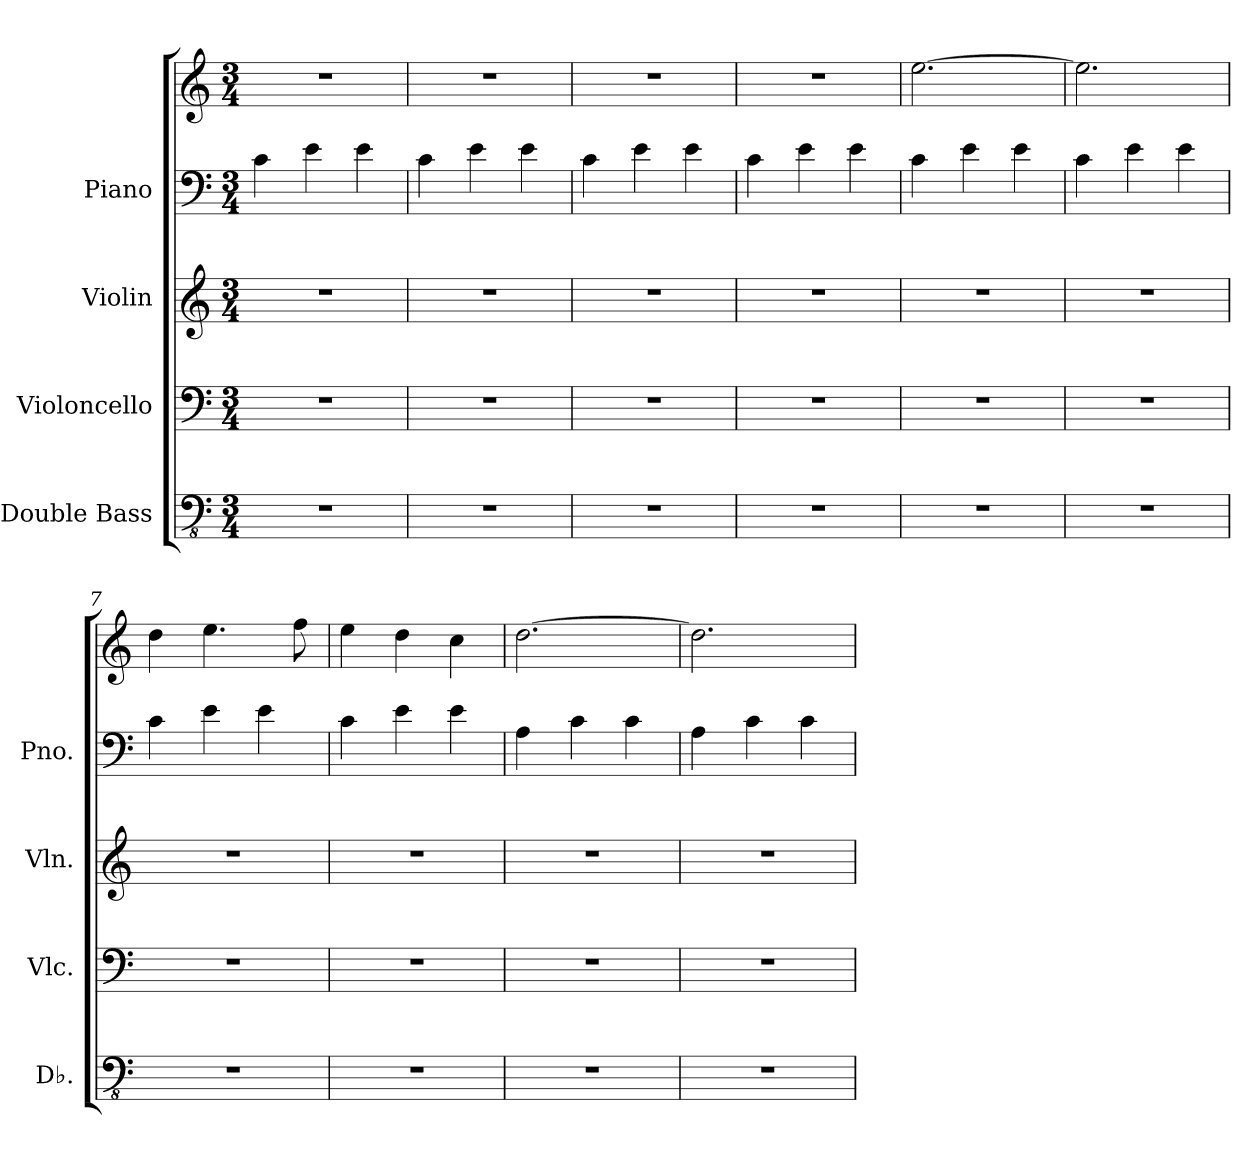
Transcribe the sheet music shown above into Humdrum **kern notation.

**kern	**kern	**kern	**kern	**kern
*part4	*part3	*part2	*part1	*part1
*staff5	*staff4	*staff3	*staff2	*staff1
*I"Double Bass	*I"Violoncello	*I"Violin	*I"Piano	*
*I'Db.	*I'Vlc.	*I'Vln.	*I'Pno.	*
*clefFv4	*clefF4	*clefG2	*clefF4	*clefG2
*ITrd7c12	*	*	*	*
*k[]	*k[]	*k[]	*k[]	*k[]
*M3/4	*M3/4	*M3/4	*M3/4	*M3/4
*MM160	*MM160	*MM160	*MM160	*MM160
=1	=1	=1	=1	=1
2.r	2.r	2.r	4c\	2.r
.	.	.	4e\	.
.	.	.	4e\	.
=2	=2	=2	=2	=2
2.r	2.r	2.r	4c\	2.r
.	.	.	4e\	.
.	.	.	4e\	.
=3	=3	=3	=3	=3
2.r	2.r	2.r	4c\	2.r
.	.	.	4e\	.
.	.	.	4e\	.
=4	=4	=4	=4	=4
2.r	2.r	2.r	4c\	2.r
.	.	.	4e\	.
.	.	.	4e\	.
=5	=5	=5	=5	=5
2.r	2.r	2.r	4c\	[2.ee\
.	.	.	4e\	.
.	.	.	4e\	.
=6	=6	=6	=6	=6
2.r	2.r	2.r	4c\	2.ee\]
.	.	.	4e\	.
.	.	.	4e\	.
=7	=7	=7	=7	=7
2.r	2.r	2.r	4c\	4dd\
.	.	.	4e\	4.ee\
.	.	.	4e\	.
.	.	.	.	8ff\
=8	=8	=8	=8	=8
2.r	2.r	2.r	4c\	4ee\
.	.	.	4e\	4dd\
.	.	.	4e\	4cc\
!!LO:LB:g=z
=9	=9	=9	=9	=9
2.r	2.r	2.r	4A\	[2.dd\
.	.	.	4c\	.
.	.	.	4c\	.
=10	=10	=10	=10	=10
2.r	2.r	2.r	4A\	2.dd\]
.	.	.	4c\	.
.	.	.	4c\	.
=	=	=	=	=
*-	*-	*-	*-	*-
